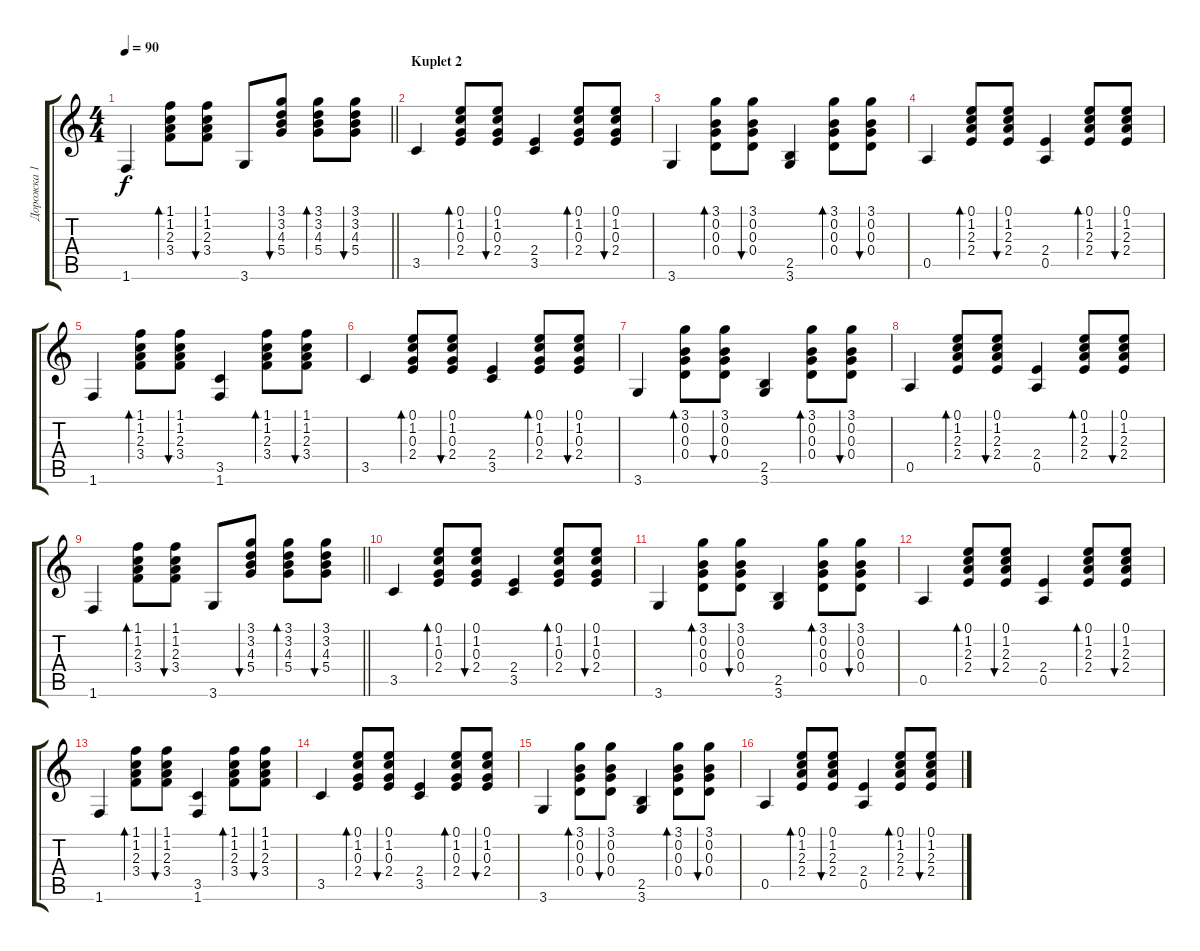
\track ("Дорожка 1" "Дорожка 1") {instrument acousticguitarsteel}
\staff {score tabs}
\tuning (E4 B3 G3 D3 A2 E2) {hide}
\ts (4 4)
\tempo 90
\clef g2
\barLineRight lightlight
\ks c
1.6.4{dy f} (1.1 1.2 2.3 3.4).8{bd 60} (1.1 1.2 2.3 3.4).8{bu 60} 3.6.8 (3.1 3.2 4.3 5.4).8{bu 60} (3.1 3.2 4.3 5.4).8{bd 60} (3.1 3.2 4.3 5.4).8{bu 60} |
\section ("" "Kuplet 2")
3.5.4 (0.1 1.2 0.3 2.4).8{bd 60} (0.1 1.2 0.3 2.4).8{bu 60} (2.4 3.5).4 (0.1 1.2 0.3 2.4).8{bd 60} (0.1 1.2 0.3 2.4).8{bu 60} |
3.6.4 (3.1 0.2 0.3 0.4).8{bd 60} (3.1 0.2 0.3 0.4).8{bu 60} (2.5 3.6).4 (3.1 0.2 0.3 0.4).8{bd 60} (3.1 0.2 0.3 0.4).8{bu 60} |
0.5.4 (0.1 1.2 2.3 2.4).8{bd 60} (0.1 1.2 2.3 2.4).8{bu 60} (2.4 0.5).4 (0.1 1.2 2.3 2.4).8{bd 60} (0.1 1.2 2.3 2.4).8{bu 60} |
1.6.4 (1.1 1.2 2.3 3.4).8{bd 60} (1.1 1.2 2.3 3.4).8{bu 60} (3.5 1.6).4 (1.1 1.2 2.3 3.4).8{bd 60} (1.1 1.2 2.3 3.4).8{bu 60} |
3.5.4 (0.1 1.2 0.3 2.4).8{bd 60} (0.1 1.2 0.3 2.4).8{bu 60} (2.4 3.5).4 (0.1 1.2 0.3 2.4).8{bd 60} (0.1 1.2 0.3 2.4).8{bu 60} |
3.6.4 (3.1 0.2 0.3 0.4).8{bd 60} (3.1 0.2 0.3 0.4).8{bu 60} (2.5 3.6).4 (3.1 0.2 0.3 0.4).8{bd 60} (3.1 0.2 0.3 0.4).8{bu 60} |
0.5.4 (0.1 1.2 2.3 2.4).8{bd 60} (0.1 1.2 2.3 2.4).8{bu 60} (2.4 0.5).4 (0.1 1.2 2.3 2.4).8{bd 60} (0.1 1.2 2.3 2.4).8{bu 60} |
\barLineRight lightlight
1.6.4 (1.1 1.2 2.3 3.4).8{bd 60} (1.1 1.2 2.3 3.4).8{bu 60} 3.6.8 (3.1 3.2 4.3 5.4).8{bu 60} (3.1 3.2 4.3 5.4).8{bd 60} (3.1 3.2 4.3 5.4).8{bu 60} |
3.5.4 (0.1 1.2 0.3 2.4).8{bd 60} (0.1 1.2 0.3 2.4).8{bu 60} (2.4 3.5).4 (0.1 1.2 0.3 2.4).8{bd 60} (0.1 1.2 0.3 2.4).8{bu 60} |
3.6.4 (3.1 0.2 0.3 0.4).8{bd 60} (3.1 0.2 0.3 0.4).8{bu 60} (2.5 3.6).4 (3.1 0.2 0.3 0.4).8{bd 60} (3.1 0.2 0.3 0.4).8{bu 60} |
0.5.4 (0.1 1.2 2.3 2.4).8{bd 60} (0.1 1.2 2.3 2.4).8{bu 60} (2.4 0.5).4 (0.1 1.2 2.3 2.4).8{bd 60} (0.1 1.2 2.3 2.4).8{bu 60} |
1.6.4 (1.1 1.2 2.3 3.4).8{bd 60} (1.1 1.2 2.3 3.4).8{bu 60} (3.5 1.6).4 (1.1 1.2 2.3 3.4).8{bd 60} (1.1 1.2 2.3 3.4).8{bu 60} |
3.5.4 (0.1 1.2 0.3 2.4).8{bd 60} (0.1 1.2 0.3 2.4).8{bu 60} (2.4 3.5).4 (0.1 1.2 0.3 2.4).8{bd 60} (0.1 1.2 0.3 2.4).8{bu 60} |
3.6.4 (3.1 0.2 0.3 0.4).8{bd 60} (3.1 0.2 0.3 0.4).8{bu 60} (2.5 3.6).4 (3.1 0.2 0.3 0.4).8{bd 60} (3.1 0.2 0.3 0.4).8{bu 60} |
0.5.4 (0.1 1.2 2.3 2.4).8{bd 60} (0.1 1.2 2.3 2.4).8{bu 60} (2.4 0.5).4 (0.1 1.2 2.3 2.4).8{bd 60} (0.1 1.2 2.3 2.4).8{bu 60}
